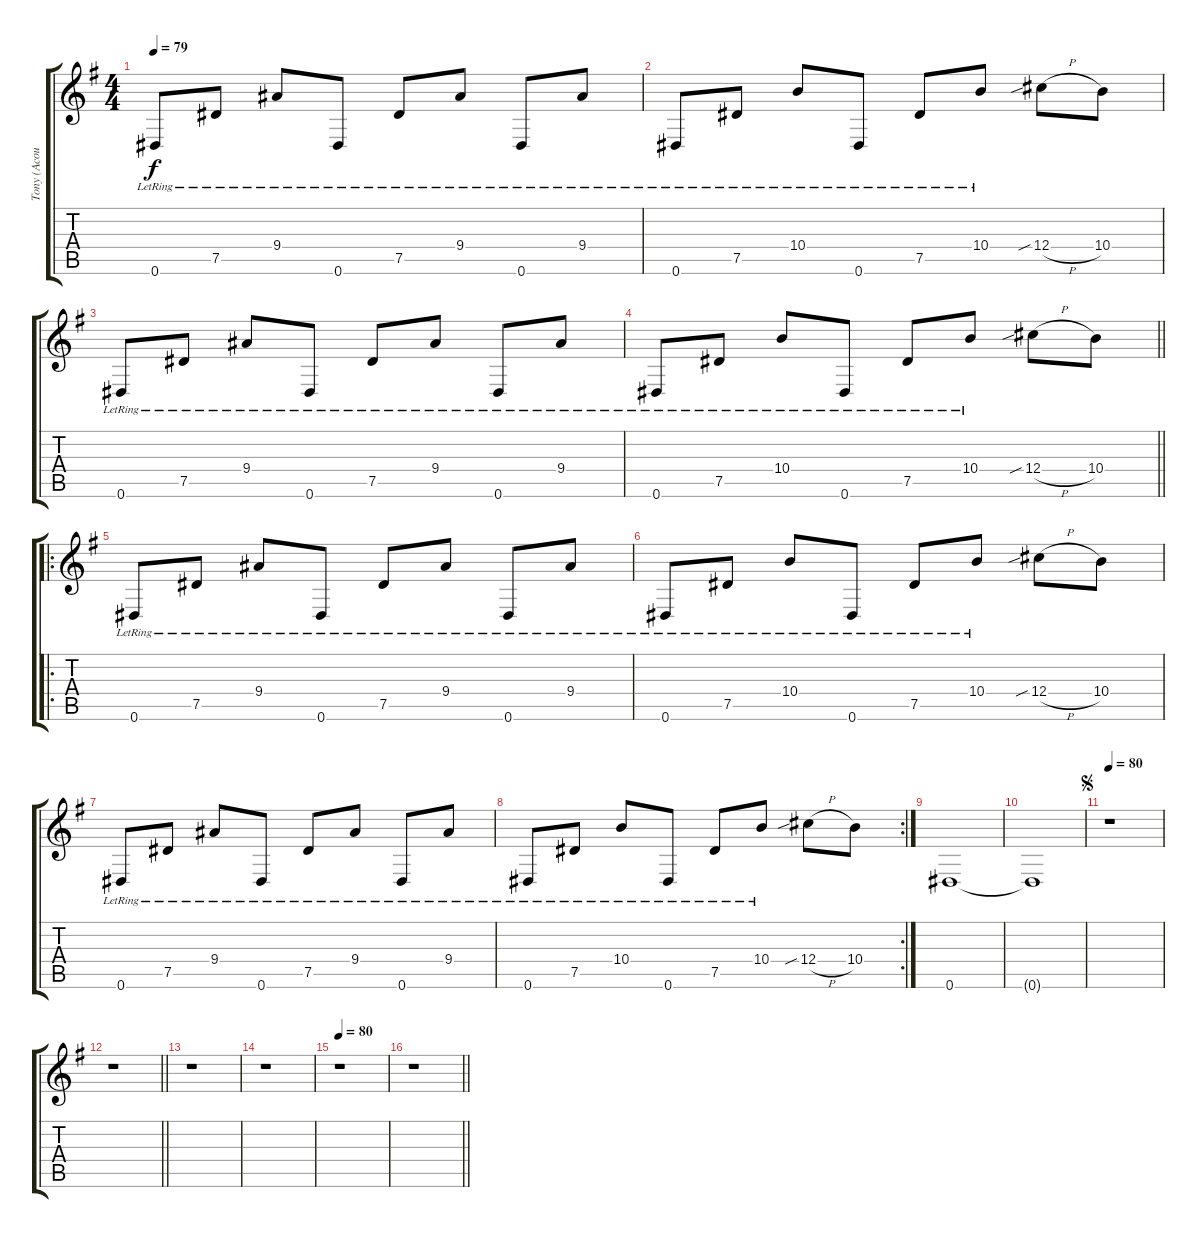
\track ("Tony (Acoustic)" "Tony (Acou") {instrument acousticguitarsteel}
\staff {score tabs}
\tuning (Eb4 Bb3 Gb3 Db3 Ab2 Eb2) {hide}
\ts (4 4)
\tempo 79
\clef g2
\ks g
0.6{lr}.8{dy f instrument acousticguitarsteel} 7.5{lr}.8 9.4{lr}.8 0.6{lr}.8 7.5{lr}.8 9.4{lr}.8 0.6{lr}.8 9.4{lr}.8 |
0.6{lr}.8 7.5{lr}.8 10.4{lr}.8 0.6{lr}.8 7.5{lr}.8 10.4{lr}.8 12.4{sib h}.8 10.4.8 |
0.6{lr}.8 7.5{lr}.8 9.4{lr}.8 0.6{lr}.8 7.5{lr}.8 9.4{lr}.8 0.6{lr}.8 9.4{lr}.8 |
\barLineRight lightlight
0.6{lr}.8 7.5{lr}.8 10.4{lr}.8 0.6{lr}.8 7.5{lr}.8 10.4{lr}.8 12.4{sib h}.8 10.4.8 |
\ro
0.6{lr}.8 7.5{lr}.8 9.4{lr}.8 0.6{lr}.8 7.5{lr}.8 9.4{lr}.8 0.6{lr}.8 9.4{lr}.8 |
0.6{lr}.8 7.5{lr}.8 10.4{lr}.8 0.6{lr}.8 7.5{lr}.8 10.4{lr}.8 12.4{sib h}.8 10.4.8 |
0.6{lr}.8 7.5{lr}.8 9.4{lr}.8 0.6{lr}.8 7.5{lr}.8 9.4{lr}.8 0.6{lr}.8 9.4{lr}.8 |
\rc 2
0.6{lr}.8 7.5{lr}.8 10.4{lr}.8 0.6{lr}.8 7.5{lr}.8 10.4{lr}.8 12.4{sib h}.8 10.4.8 |
0.6.1 |
0.6{t}.1 |
\jump segno
\tempo 80
r.1 |
\barLineRight lightlight
r.1 |
r.1 |
r.1 |
\tempo 80
r.1 |
\barLineRight lightlight
r.1
